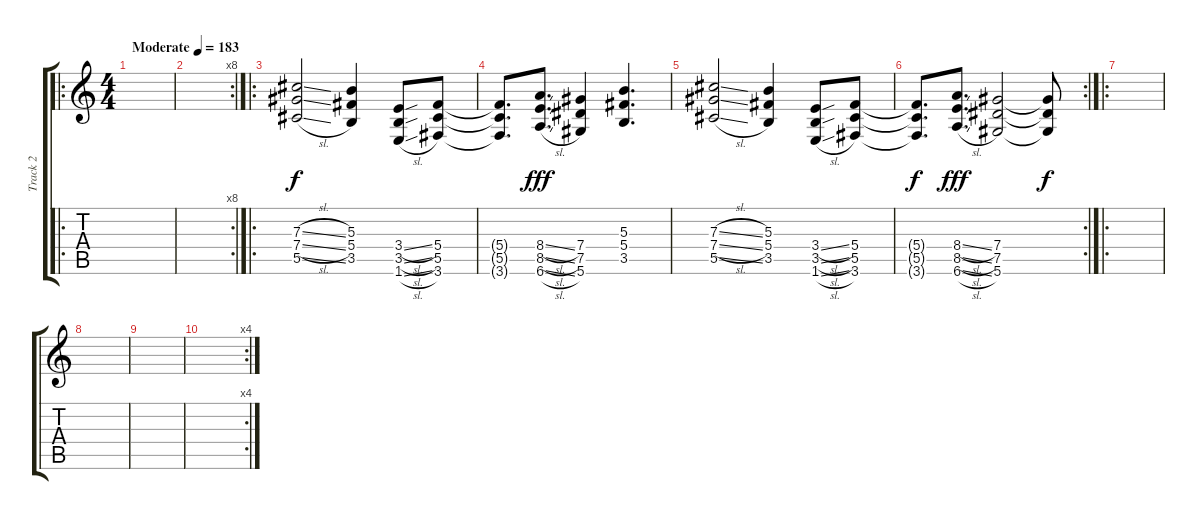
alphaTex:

\track ("Track 2" "Track 2") {instrument overdrivenguitar}
\staff {score tabs}
\tuning (Eb4 Bb3 Gb3 Db3 Ab2 Eb2) {hide}
\ro
\ts (4 4)
\tempo (183 "Moderate")
\clef g2
\ks c
|
\rc 8
|
\ro
(7.3{sl} 7.4{sl} 5.5{sl}).2 (5.3 5.4 3.5).4 (3.4{sl} 3.5{sl} 1.6{sl}).8 (5.4 5.5 3.6).8 |
(5.4{t} 5.5{t} 3.6{t}).8{d dy f} (8.4{sl} 8.5{sl} 6.6{sl}).8{d dy fff} (7.4 7.5 5.6).4 (5.3 5.4 3.5).4{d} |
(7.3{sl} 7.4{sl} 5.5{sl}).2 (5.3 5.4 3.5).4 (3.4{sl} 3.5{sl} 1.6{sl}).8 (5.4 5.5 3.6).8 |
\rc 2
(5.4{t} 5.5{t} 3.6{t}).8{d dy f} (8.4{sl} 8.5{sl} 6.6{sl}).8{d dy fff} (7.4 7.5 5.6).2 (7.4{t} 7.5{t} 5.6{t}).8{dy f} |
\ro
|
|
|
\rc 4
